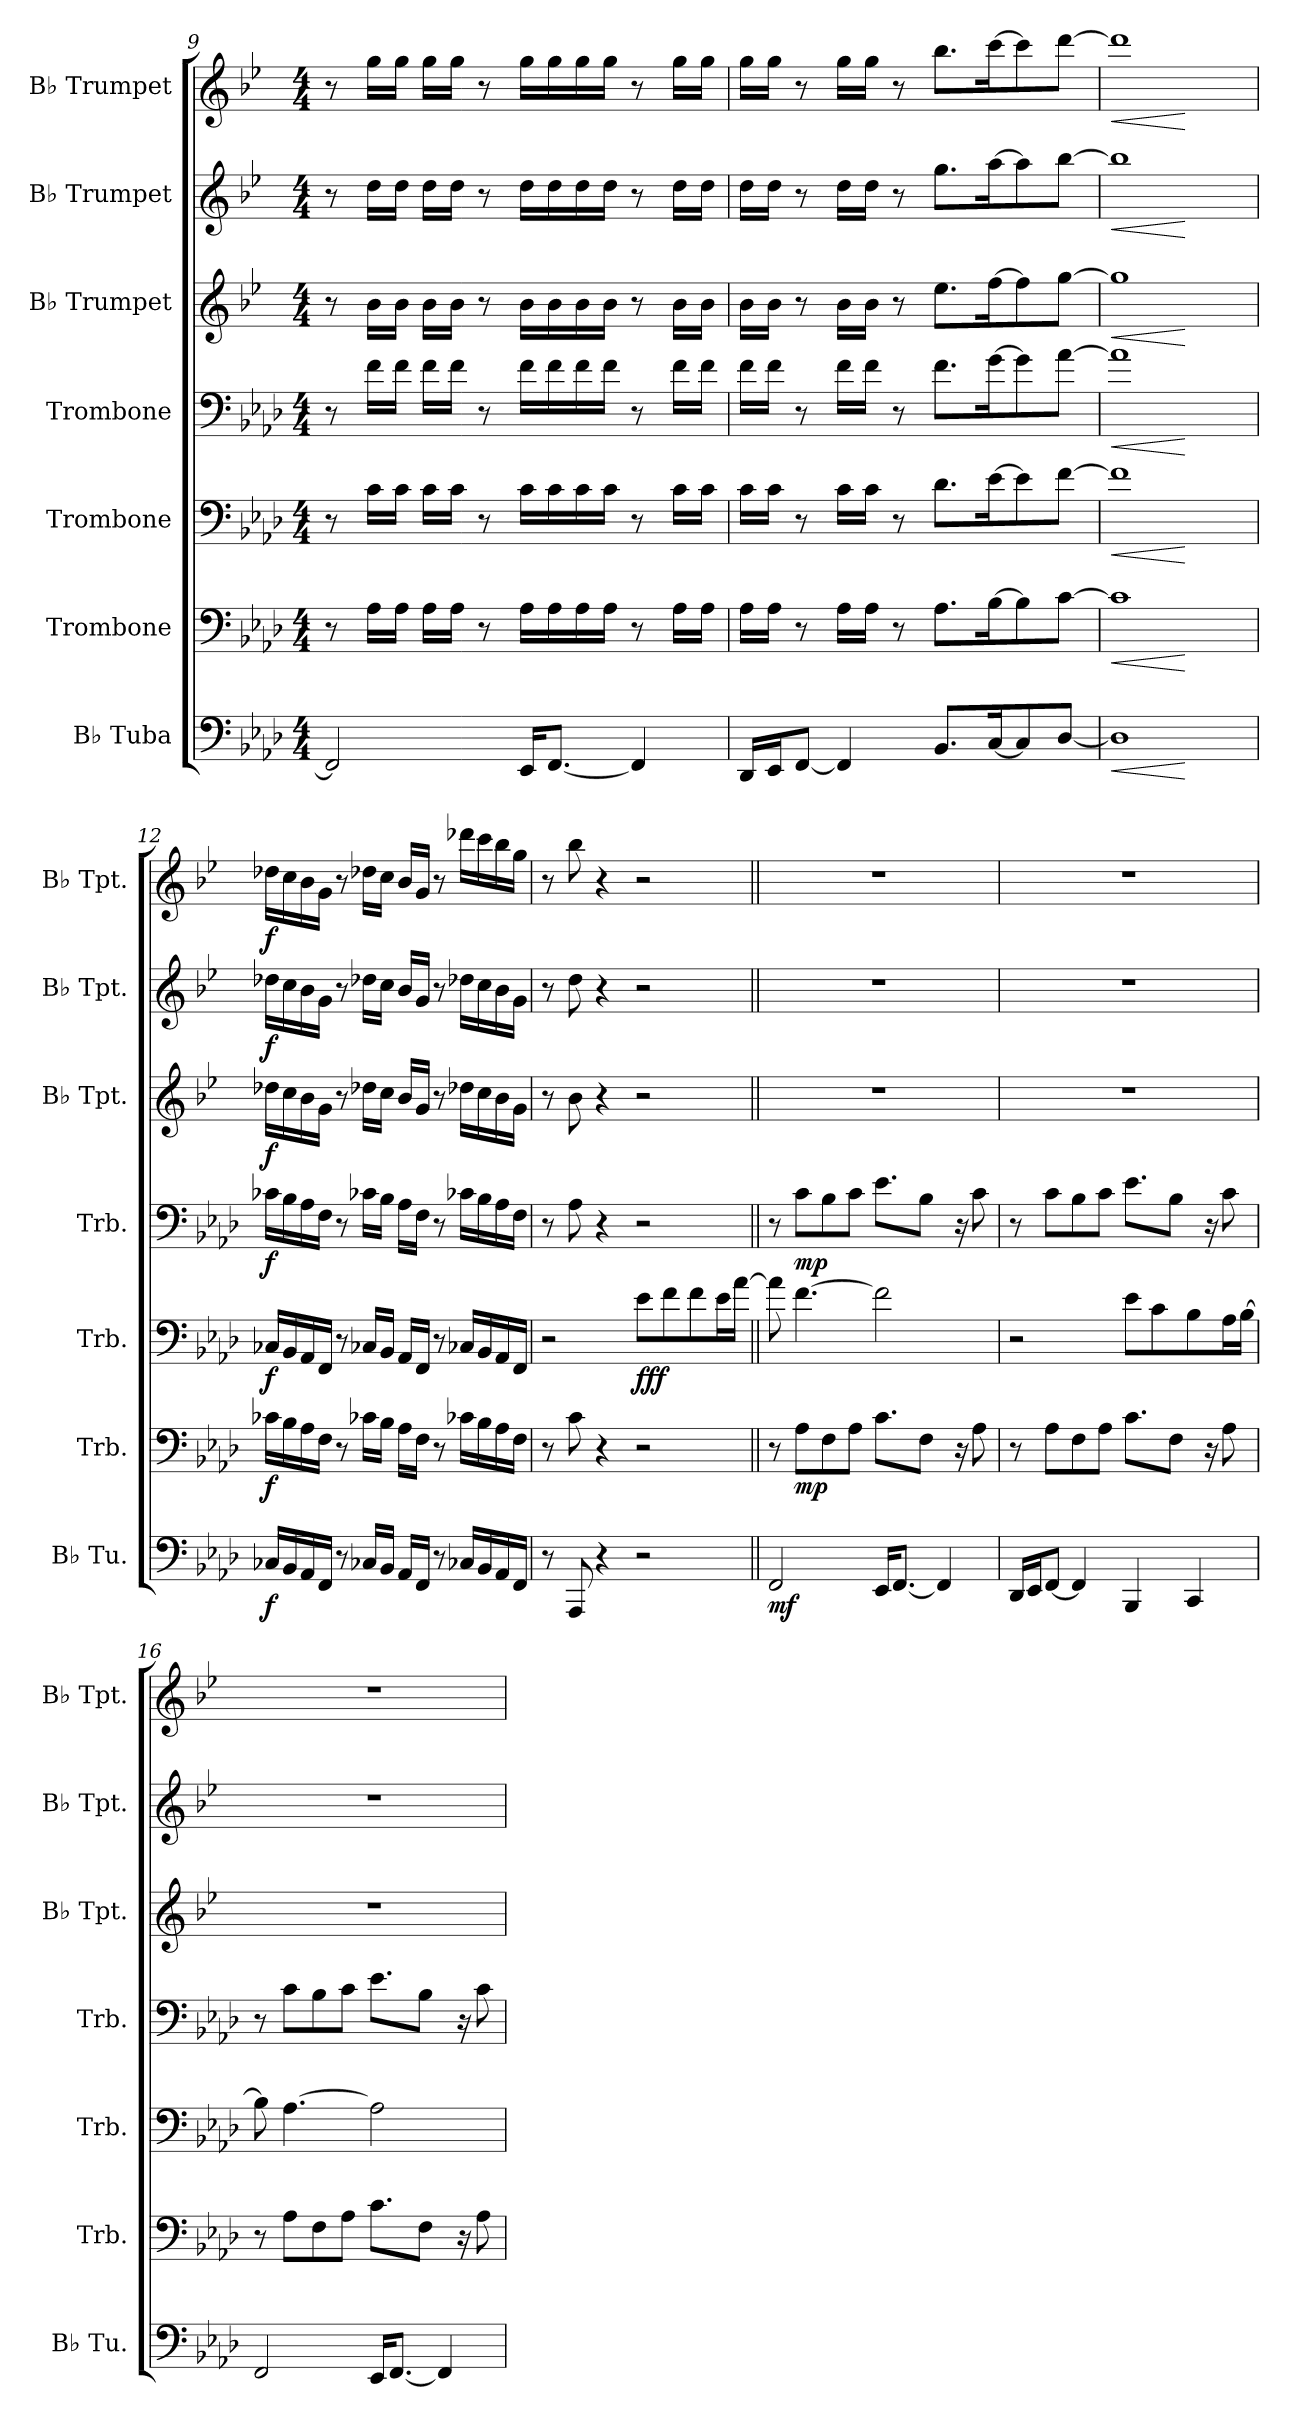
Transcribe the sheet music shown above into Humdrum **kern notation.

**kern	**dynam	**kern	**dynam	**kern	**dynam	**kern	**dynam	**kern	**dynam	**kern	**dynam	**kern	**dynam
*part7	*part7	*part6	*part6	*part5	*part5	*part4	*part4	*part3	*part3	*part2	*part2	*part1	*part1
*staff7	*staff7	*staff6	*staff6	*staff5	*staff5	*staff4	*staff4	*staff3	*staff3	*staff2	*staff2	*staff1	*staff1
*I"B♭ Tuba	*	*I"Trombone	*	*I"Trombone	*	*I"Trombone	*	*I"B♭ Trumpet	*	*I"B♭ Trumpet	*	*I"B♭ Trumpet	*
*I'B♭ Tu.	*	*I'Trb.	*	*I'Trb.	*	*I'Trb.	*	*I'B♭ Tpt.	*	*I'B♭ Tpt.	*	*I'B♭ Tpt.	*
*clefF4	*	*clefF4	*	*clefF4	*	*clefF4	*	*clefG2	*	*clefG2	*	*clefG2	*
*	*	*	*	*	*	*	*	*ITrd1c2	*	*ITrd1c2	*	*ITrd1c2	*
*k[b-e-a-d-]	*	*k[b-e-a-d-]	*	*k[b-e-a-d-]	*	*k[b-e-a-d-]	*	*k[b-e-a-d-]	*	*k[b-e-a-d-]	*	*k[b-e-a-d-]	*
*A-:	*	*A-:	*	*A-:	*	*A-:	*	*A-:	*	*A-:	*	*A-:	*
*M4/4	*	*M4/4	*	*M4/4	*	*M4/4	*	*M4/4	*	*M4/4	*	*M4/4	*
=9	=9	=9	=9	=9	=9	=9	=9	=9	=9	=9	=9	=9	=9
2FF/]	.	8r	.	8r	.	8r	.	8r	.	8r	.	8r	.
.	.	16A-\LL	.	16c\LL	.	16f\LL	.	16a-\LL	.	16cc\LL	.	16ff\LL	.
.	.	16A-\JJ	.	16c\JJ	.	16f\JJ	.	16a-\JJ	.	16cc\JJ	.	16ff\JJ	.
.	.	16A-\LL	.	16c\LL	.	16f\LL	.	16a-\LL	.	16cc\LL	.	16ff\LL	.
.	.	16A-\JJ	.	16c\JJ	.	16f\JJ	.	16a-\JJ	.	16cc\JJ	.	16ff\JJ	.
.	.	8r	.	8r	.	8r	.	8r	.	8r	.	8r	.
16EE-/KL	.	16A-\LL	.	16c\LL	.	16f\LL	.	16a-\LL	.	16cc\LL	.	16ff\LL	.
[8.FF/J	.	16A-\	.	16c\	.	16f\	.	16a-\	.	16cc\	.	16ff\	.
.	.	16A-\	.	16c\	.	16f\	.	16a-\	.	16cc\	.	16ff\	.
.	.	16A-\JJ	.	16c\JJ	.	16f\JJ	.	16a-\JJ	.	16cc\JJ	.	16ff\JJ	.
4FF/]	.	8r	.	8r	.	8r	.	8r	.	8r	.	8r	.
.	.	16A-\LL	.	16c\LL	.	16f\LL	.	16a-\LL	.	16cc\LL	.	16ff\LL	.
.	.	16A-\JJ	.	16c\JJ	.	16f\JJ	.	16a-\JJ	.	16cc\JJ	.	16ff\JJ	.
!!LO:PB:g=z
=10	=10	=10	=10	=10	=10	=10	=10	=10	=10	=10	=10	=10	=10
16DD-/LL	.	16A-\LL	.	16c\LL	.	16f\LL	.	16a-\LL	.	16cc\LL	.	16ff\LL	.
16EE-/J	.	16A-\JJ	.	16c\JJ	.	16f\JJ	.	16a-\JJ	.	16cc\JJ	.	16ff\JJ	.
[8FF/J	.	8r	.	8r	.	8r	.	8r	.	8r	.	8r	.
4FF/]	.	16A-\LL	.	16c\LL	.	16f\LL	.	16a-\LL	.	16cc\LL	.	16ff\LL	.
.	.	16A-\JJ	.	16c\JJ	.	16f\JJ	.	16a-\JJ	.	16cc\JJ	.	16ff\JJ	.
.	.	8r	.	8r	.	8r	.	8r	.	8r	.	8r	.
8.BB-/L	.	8.A-\L	.	8.d-\L	.	8.f\L	.	8.dd-\L	.	8.ff\L	.	8.aa-\L	.
[16C/K	.	[16B-\K	.	[16e-\K	.	[16g\K	.	[16ee-\K	.	[16gg\K	.	[16bb-\K	.
8C/]	.	8B-\]	.	8e-\]	.	8g\]	.	8ee-\]	.	8gg\]	.	8bb-\]	.
[8D-/J	.	[8c\J	.	[8f\J	.	[8a-\J	.	[8ff\J	.	[8aa-\J	.	[8ccc\J	.
=11	=11	=11	=11	=11	=11	=11	=11	=11	=11	=11	=11	=11	=11
!	!LO:HP:b	!	!LO:HP:b	!	!LO:HP:b	!	!LO:HP:b	!	!LO:HP:b	!	!LO:HP:b	!	!LO:HP:b
1D-]	<	1c]	<	1f]	<	1a-]	<	1ff]	<	1aa-]	<	1ccc]	<
.	[	.	[	.	[	.	[	.	[	.	[	.	[
=12	=12	=12	=12	=12	=12	=12	=12	=12	=12	=12	=12	=12	=12
!	!LO:DY:b	!	!LO:DY:b	!	!LO:DY:b	!	!LO:DY:b	!	!LO:DY:b	!	!LO:DY:b	!	!LO:DY:b
16C-X/LL	f	16c-X\LL	f	16C-X/LL	f	16c-X\LL	f	16cc-X\LL	f	16cc-X\LL	f	16cc-X\LL	f
16BB-/	.	16B-\	.	16BB-/	.	16B-\	.	16b-\	.	16b-\	.	16b-\	.
16AA-/	.	16A-\	.	16AA-/	.	16A-\	.	16a-\	.	16a-\	.	16a-\	.
16FF/JJ	.	16F\JJ	.	16FF/JJ	.	16F\JJ	.	16f\JJ	.	16f\JJ	.	16f\JJ	.
8r	.	8r	.	8r	.	8r	.	8r	.	8r	.	8r	.
16C-X/LL	.	16c-X\LL	.	16C-X/LL	.	16c-X\LL	.	16cc-X\LL	.	16cc-X\LL	.	16cc-X\LL	.
16BB-/JJ	.	16B-\JJ	.	16BB-/JJ	.	16B-\JJ	.	16b-\JJ	.	16b-\JJ	.	16b-\JJ	.
16AA-/LL	.	16A-\LL	.	16AA-/LL	.	16A-\LL	.	16a-/LL	.	16a-/LL	.	16a-/LL	.
16FF/JJ	.	16F\JJ	.	16FF/JJ	.	16F\JJ	.	16f/JJ	.	16f/JJ	.	16f/JJ	.
8r	.	8r	.	8r	.	8r	.	8r	.	8r	.	8r	.
16C-X/LL	.	16c-X\LL	.	16C-X/LL	.	16c-X\LL	.	16cc-X\LL	.	16cc-X\LL	.	16ccc-X\LL	.
16BB-/	.	16B-\	.	16BB-/	.	16B-\	.	16b-\	.	16b-\	.	16bb-\	.
16AA-/	.	16A-\	.	16AA-/	.	16A-\	.	16a-\	.	16a-\	.	16aa-\	.
16FF/JJ	.	16F\JJ	.	16FF/JJ	.	16F\JJ	.	16f\JJ	.	16f\JJ	.	16ff\JJ	.
=13	=13	=13	=13	=13	=13	=13	=13	=13	=13	=13	=13	=13	=13
8r	.	8r	.	2r	.	8r	.	8r	.	8r	.	8r	.
8AAA-/	.	8c\	.	.	.	8A-\	.	8a-\	.	8cc\	.	8aa-\	.
4r	.	4r	.	.	.	4r	.	4r	.	4r	.	4r	.
!	!	!	!	!	!LO:DY:b	!	!	!	!	!	!	!	!
2r	.	2r	.	8e-\L	fff	2r	.	2r	.	2r	.	2r	.
.	.	.	.	8f\	.	.	.	.	.	.	.	.	.
.	.	.	.	8f\	.	.	.	.	.	.	.	.	.
.	.	.	.	16e-\L	.	.	.	.	.	.	.	.	.
.	.	.	.	[16a-\JJ	.	.	.	.	.	.	.	.	.
!!LO:PB:g=z
=14||	=14||	=14||	=14||	=14||	=14||	=14||	=14||	=14||	=14||	=14||	=14||	=14||	=14||
!	!LO:DY:b	!	!	!	!	!	!	!	!	!	!	!	!
2FF/	mf	8r	.	8a-\]	.	8r	.	1r	.	1r	.	1r	.
!	!	!	!LO:DY:b	!	!	!	!LO:DY:b	!	!	!	!	!	!
.	.	8A-\L	mp	[4.f\	.	8c\L	mp	.	.	.	.	.	.
.	.	8F\	.	.	.	8B-\	.	.	.	.	.	.	.
.	.	8A-\J	.	.	.	8c\J	.	.	.	.	.	.	.
16EE-/KL	.	8.c\L	.	2f\]	.	8.e-\L	.	.	.	.	.	.	.
[8.FF/J	.	.	.	.	.	.	.	.	.	.	.	.	.
.	.	8F\J	.	.	.	8B-\J	.	.	.	.	.	.	.
4FF/]	.	.	.	.	.	.	.	.	.	.	.	.	.
.	.	16r	.	.	.	16r	.	.	.	.	.	.	.
.	.	8A-\	.	.	.	8c\	.	.	.	.	.	.	.
=15	=15	=15	=15	=15	=15	=15	=15	=15	=15	=15	=15	=15	=15
16DD-/LL	.	8r	.	2r	.	8r	.	1r	.	1r	.	1r	.
16EE-/J	.	.	.	.	.	.	.	.	.	.	.	.	.
[8FF/J	.	8A-\L	.	.	.	8c\L	.	.	.	.	.	.	.
4FF/]	.	8F\	.	.	.	8B-\	.	.	.	.	.	.	.
.	.	8A-\J	.	.	.	8c\J	.	.	.	.	.	.	.
4BBB-/	.	8.c\L	.	8e-\L	.	8.e-\L	.	.	.	.	.	.	.
.	.	.	.	8c\	.	.	.	.	.	.	.	.	.
.	.	8F\J	.	.	.	8B-\J	.	.	.	.	.	.	.
4CC/	.	.	.	8B-\	.	.	.	.	.	.	.	.	.
.	.	16r	.	.	.	16r	.	.	.	.	.	.	.
.	.	8A-\	.	16A-\L	.	8c\	.	.	.	.	.	.	.
.	.	.	.	[16B-\JJ	.	.	.	.	.	.	.	.	.
=16	=16	=16	=16	=16	=16	=16	=16	=16	=16	=16	=16	=16	=16
2FF/	.	8r	.	8B-\]	.	8r	.	1r	.	1r	.	1r	.
.	.	8A-\L	.	[4.A-\	.	8c\L	.	.	.	.	.	.	.
.	.	8F\	.	.	.	8B-\	.	.	.	.	.	.	.
.	.	8A-\J	.	.	.	8c\J	.	.	.	.	.	.	.
16EE-/KL	.	8.c\L	.	2A-\]	.	8.e-\L	.	.	.	.	.	.	.
[8.FF/J	.	.	.	.	.	.	.	.	.	.	.	.	.
.	.	8F\J	.	.	.	8B-\J	.	.	.	.	.	.	.
4FF/]	.	.	.	.	.	.	.	.	.	.	.	.	.
.	.	16r	.	.	.	16r	.	.	.	.	.	.	.
.	.	8A-\	.	.	.	8c\	.	.	.	.	.	.	.
=	=	=	=	=	=	=	=	=	=	=	=	=	=
*-	*-	*-	*-	*-	*-	*-	*-	*-	*-	*-	*-	*-	*-
